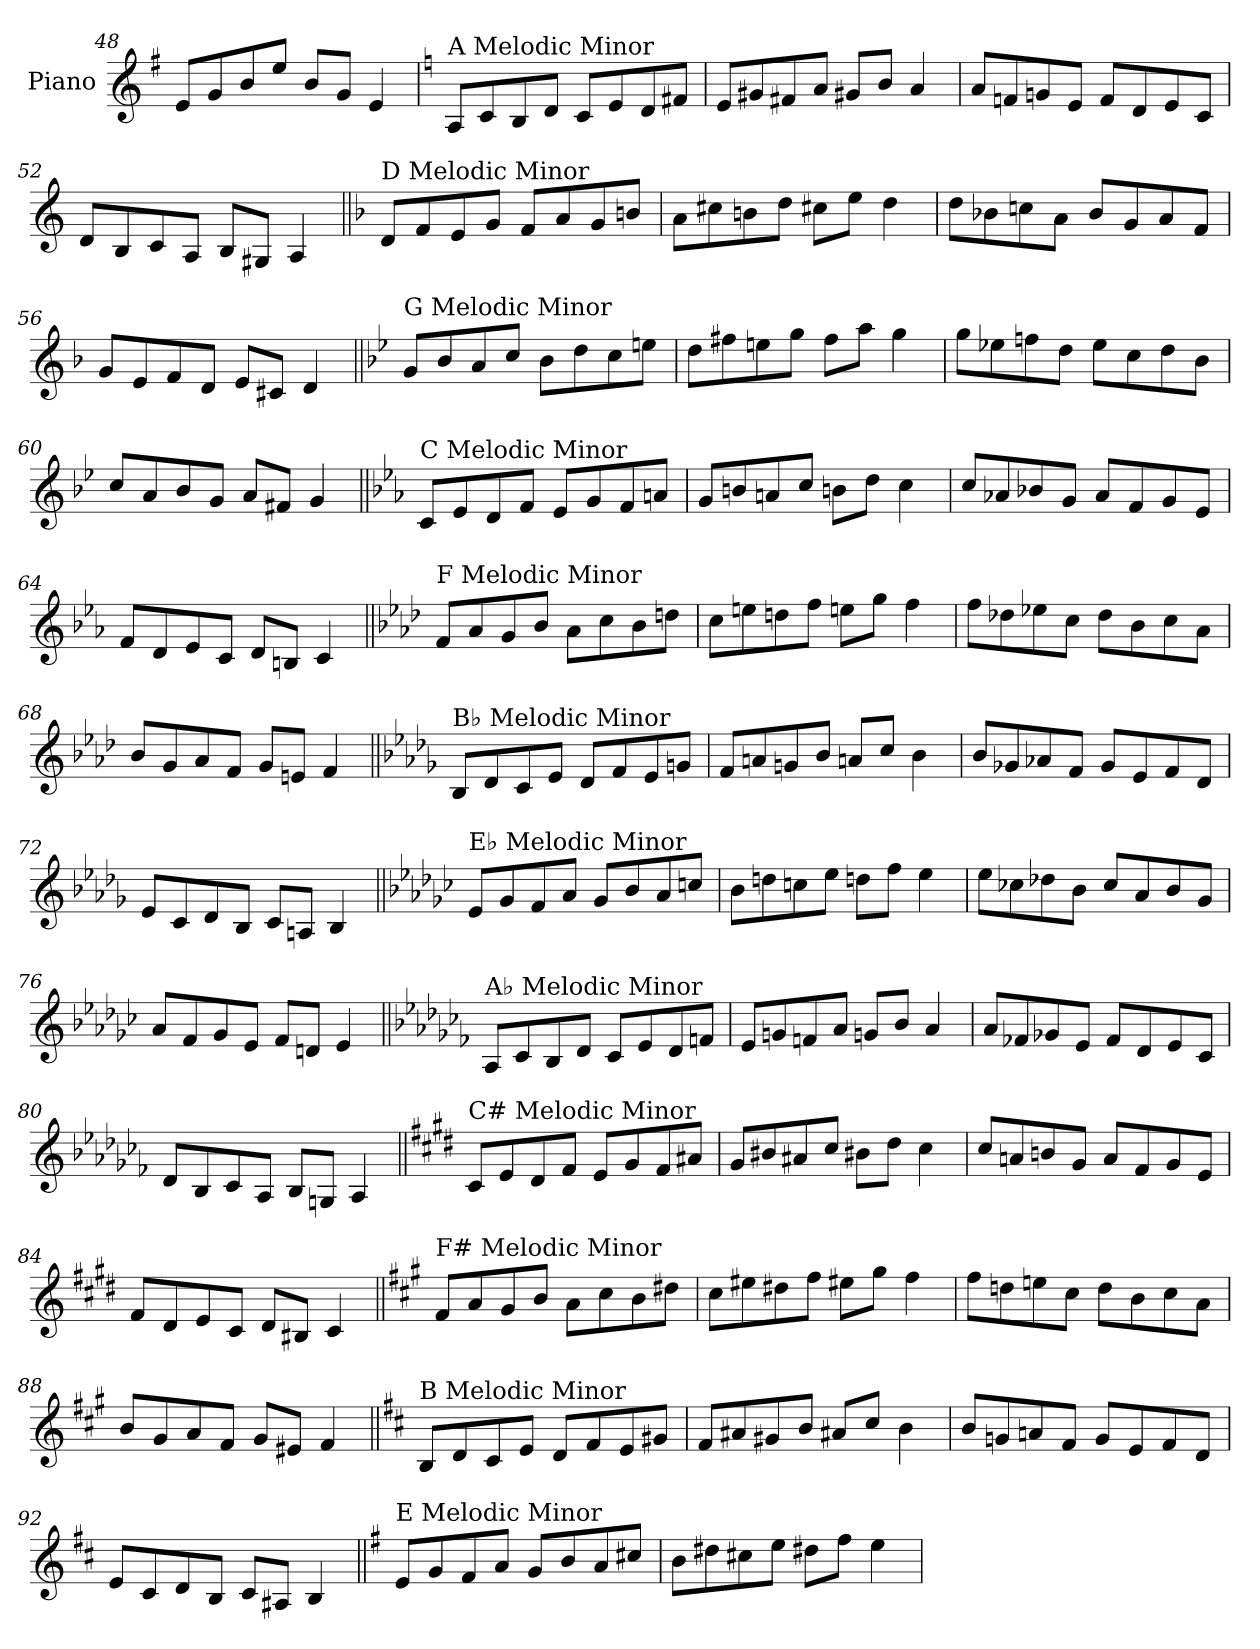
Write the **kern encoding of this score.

**kern
*part1
*staff1
*I"Piano
*I'Pno.
*clefG2
*k[f#]
=48
8e/L
8g/
8b/
8ee/J
8b/L
8g/J
4e/
!!LO:PB:g=z
=49
*k[]
!LO:TX:a:t=A Melodic Minor
8A/L
8c/
8B/
8d/J
8c/L
8e/
8d/
8f#X/J
=50
8e/L
8g#X/
8f#X/
8a/J
8g#X/L
8b/J
4a/
=51
8a/L
8fn/
8gn/
8e/J
8f/L
8d/
8e/
8c/J
=52
8d/L
8B/
8c/
8A/J
8B/L
8G#X/J
4A/
!!LO:LB:g=z
=53||
*k[b-]
!LO:TX:a:t=D Melodic Minor
8d/L
8f/
8e/
8g/J
8f/L
8a/
8g/
8bn/J
=54
8a\L
8cc#X\
8bn\
8dd\J
8cc#X\L
8ee\J
4dd\
=55
8dd\L
8b-X\
8ccn\
8a\J
8b-/L
8g/
8a/
8f/J
=56
8g/L
8e/
8f/
8d/J
8e/L
8c#X/J
4d/
!!LO:LB:g=z
=57||
*k[b-e-]
!LO:TX:a:t=G Melodic Minor
8g/L
8b-/
8a/
8cc/J
8b-\L
8dd\
8cc\
8een\J
=58
8dd\L
8ff#X\
8een\
8gg\J
8ff#\L
8aa\J
4gg\
=59
8gg\L
8ee-X\
8ffn\
8dd\J
8ee-\L
8cc\
8dd\
8b-\J
=60
8cc/L
8a/
8b-/
8g/J
8a/L
8f#X/J
4g/
!!LO:LB:g=z
=61||
*k[b-e-a-]
!LO:TX:a:t=C Melodic Minor
8c/L
8e-/
8d/
8f/J
8e-/L
8g/
8f/
8an/J
=62
8g/L
8bn/
8an/
8cc/J
8bn\L
8dd\J
4cc\
=63
8cc/L
8a-X/
8b-X/
8g/J
8a-/L
8f/
8g/
8e-/J
=64
8f/L
8d/
8e-/
8c/J
8d/L
8Bn/J
4c/
!!LO:LB:g=z
=65||
*k[b-e-a-d-]
!LO:TX:a:t=F Melodic Minor
8f/L
8a-/
8g/
8b-/J
8a-\L
8cc\
8b-\
8ddn\J
=66
8cc\L
8een\
8ddn\
8ff\J
8een\L
8gg\J
4ff\
=67
8ff\L
8dd-X\
8ee-X\
8cc\J
8dd-\L
8b-\
8cc\
8a-\J
=68
8b-/L
8g/
8a-/
8f/J
8g/L
8en/J
4f/
!!LO:LB:g=z
=69||
*k[b-e-a-d-g-]
!LO:TX:a:t=B♭ Melodic Minor
8B-/L
8d-/
8c/
8e-/J
8d-/L
8f/
8e-/
8gn/J
=70
8f/L
8an/
8gn/
8b-/J
8an/L
8cc/J
4b-\
=71
8b-/L
8g-X/
8a-X/
8f/J
8g-/L
8e-/
8f/
8d-/J
=72
8e-/L
8c/
8d-/
8B-/J
8c/L
8An/J
4B-/
!!LO:LB:g=z
=73||
*k[b-e-a-d-g-c-]
!LO:TX:a:t=E♭ Melodic Minor
8e-/L
8g-/
8f/
8a-/J
8g-/L
8b-/
8a-/
8ccn/J
=74
8b-\L
8ddn\
8ccn\
8ee-\J
8ddn\L
8ff\J
4ee-\
=75
8ee-\L
8cc-X\
8dd-X\
8b-\J
8cc-/L
8a-/
8b-/
8g-/J
=76
8a-/L
8f/
8g-/
8e-/J
8f/L
8dn/J
4e-/
!!LO:LB:g=z
=77||
*k[b-e-a-d-g-c-f-]
!LO:TX:a:t=A♭ Melodic Minor
8A-/L
8c-/
8B-/
8d-/J
8c-/L
8e-/
8d-/
8fn/J
=78
8e-/L
8gn/
8fn/
8a-/J
8gn/L
8b-/J
4a-/
=79
8a-/L
8f-X/
8g-X/
8e-/J
8f-/L
8d-/
8e-/
8c-/J
=80
8d-/L
8B-/
8c-/
8A-/J
8B-/L
8Gn/J
4A-/
!!LO:LB:g=z
=81||
*k[f#c#g#d#]
!LO:TX:a:t=C# Melodic Minor
8c#/L
8e/
8d#/
8f#/J
8e/L
8g#/
8f#/
8a#X/J
=82
8g#/L
8b#X/
8a#X/
8cc#/J
8b#X\L
8dd#\J
4cc#\
=83
8cc#/L
8an/
8bn/
8g#/J
8a/L
8f#/
8g#/
8e/J
=84
8f#/L
8d#/
8e/
8c#/J
8d#/L
8B#X/J
4c#/
!!LO:LB:g=z
=85||
*k[f#c#g#]
!LO:TX:a:t=F# Melodic Minor
8f#/L
8a/
8g#/
8b/J
8a\L
8cc#\
8b\
8dd#X\J
=86
8cc#\L
8ee#X\
8dd#X\
8ff#\J
8ee#X\L
8gg#\J
4ff#\
=87
8ff#\L
8ddn\
8een\
8cc#\J
8dd\L
8b\
8cc#\
8a\J
=88
8b/L
8g#/
8a/
8f#/J
8g#/L
8e#X/J
4f#/
!!LO:LB:g=z
=89||
*k[f#c#]
!LO:TX:a:t=B Melodic Minor
8B/L
8d/
8c#/
8e/J
8d/L
8f#/
8e/
8g#X/J
=90
8f#/L
8a#X/
8g#X/
8b/J
8a#X/L
8cc#/J
4b\
=91
8b/L
8gn/
8an/
8f#/J
8g/L
8e/
8f#/
8d/J
=92
8e/L
8c#/
8d/
8B/J
8c#/L
8A#X/J
4B/
!!LO:LB:g=z
=93||
*k[f#]
!LO:TX:a:t=E Melodic Minor
8e/L
8g/
8f#/
8a/J
8g/L
8b/
8a/
8cc#X/J
=94
8b\L
8dd#X\
8cc#X\
8ee\J
8dd#X\L
8ff#\J
4ee\
=
*-
